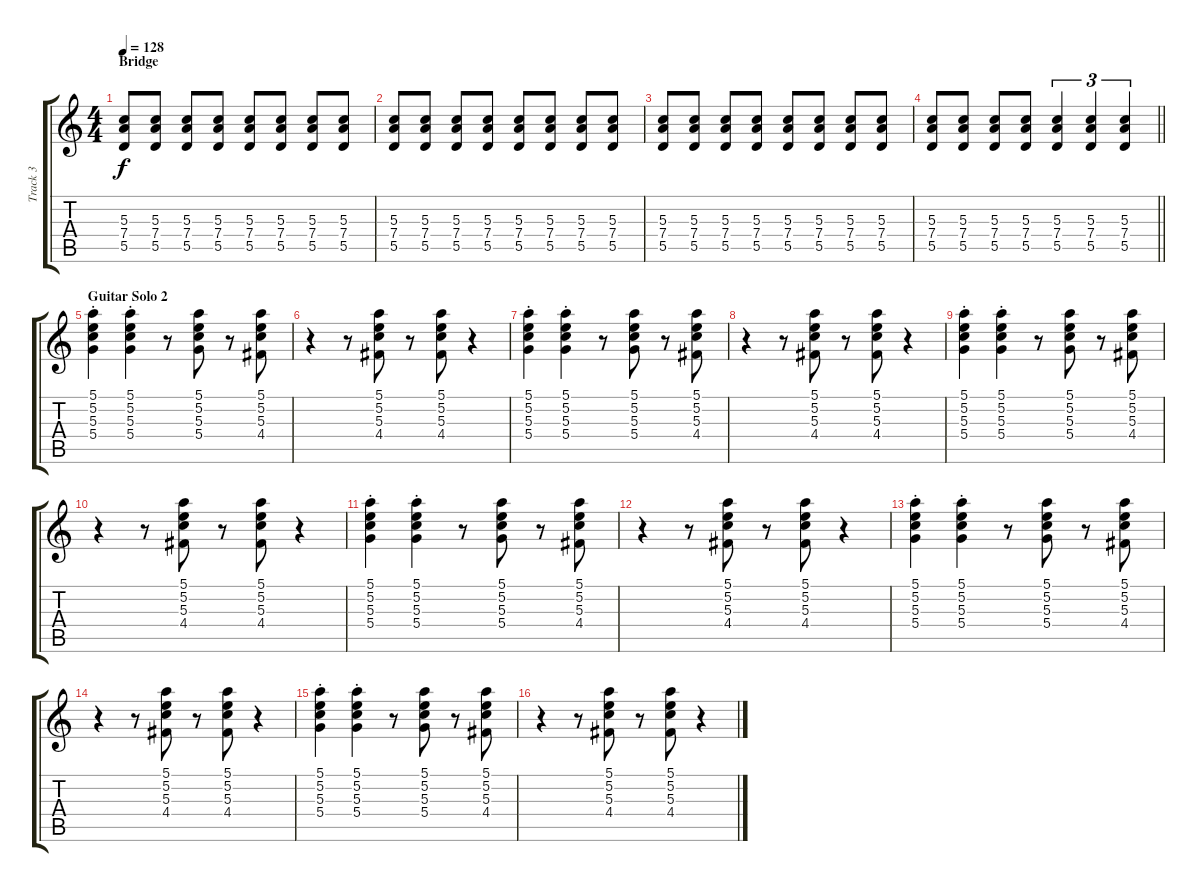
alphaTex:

\track ("Track 3" "Track 3") {instrument acousticguitarsteel}
\staff {score tabs}
\tuning (E4 B3 G3 D3 A2 E2) {hide}
\ts (4 4)
\section ("" "Bridge")
\tempo 128
\clef g2
\ks c
(5.3 7.4 5.5).8{dy f} (5.3 7.4 5.5).8 (5.3 7.4 5.5).8 (5.3 7.4 5.5).8 (5.3 7.4 5.5).8 (5.3 7.4 5.5).8 (5.3 7.4 5.5).8 (5.3 7.4 5.5).8 |
(5.3 7.4 5.5).8 (5.3 7.4 5.5).8 (5.3 7.4 5.5).8 (5.3 7.4 5.5).8 (5.3 7.4 5.5).8 (5.3 7.4 5.5).8 (5.3 7.4 5.5).8 (5.3 7.4 5.5).8 |
(5.3 7.4 5.5).8 (5.3 7.4 5.5).8 (5.3 7.4 5.5).8 (5.3 7.4 5.5).8 (5.3 7.4 5.5).8 (5.3 7.4 5.5).8 (5.3 7.4 5.5).8 (5.3 7.4 5.5).8 |
\barLineRight lightlight
(5.3 7.4 5.5).8 (5.3 7.4 5.5).8 (5.3 7.4 5.5).8 (5.3 7.4 5.5).8 (5.3 7.4 5.5).4{tu (3 2)} (5.3 7.4 5.5).4{tu (3 2)} (5.3 7.4 5.5).4{tu (3 2)} |
\section ("" "Guitar Solo 2")
(5.1{st} 5.2{st} 5.3{st} 5.4{st}).4 (5.1{st} 5.2{st} 5.3{st} 5.4{st}).4 r.8 (5.1 5.2 5.3 5.4).8 r.8 (5.1 5.2 5.3 4.4).8 |
r.4 r.8 (5.1 5.2 5.3 4.4).8 r.8 (5.1 5.2 5.3 4.4).8 r.4 |
(5.1{st} 5.2{st} 5.3{st} 5.4{st}).4 (5.1{st} 5.2{st} 5.3{st} 5.4{st}).4 r.8 (5.1 5.2 5.3 5.4).8 r.8 (5.1 5.2 5.3 4.4).8 |
r.4 r.8 (5.1 5.2 5.3 4.4).8 r.8 (5.1 5.2 5.3 4.4).8 r.4 |
(5.1{st} 5.2{st} 5.3{st} 5.4{st}).4 (5.1{st} 5.2{st} 5.3{st} 5.4{st}).4 r.8 (5.1 5.2 5.3 5.4).8 r.8 (5.1 5.2 5.3 4.4).8 |
r.4 r.8 (5.1 5.2 5.3 4.4).8 r.8 (5.1 5.2 5.3 4.4).8 r.4 |
(5.1{st} 5.2{st} 5.3{st} 5.4{st}).4 (5.1{st} 5.2{st} 5.3{st} 5.4{st}).4 r.8 (5.1 5.2 5.3 5.4).8 r.8 (5.1 5.2 5.3 4.4).8 |
r.4 r.8 (5.1 5.2 5.3 4.4).8 r.8 (5.1 5.2 5.3 4.4).8 r.4 |
(5.1{st} 5.2{st} 5.3{st} 5.4{st}).4 (5.1{st} 5.2{st} 5.3{st} 5.4{st}).4 r.8 (5.1 5.2 5.3 5.4).8 r.8 (5.1 5.2 5.3 4.4).8 |
r.4 r.8 (5.1 5.2 5.3 4.4).8 r.8 (5.1 5.2 5.3 4.4).8 r.4 |
(5.1{st} 5.2{st} 5.3{st} 5.4{st}).4 (5.1{st} 5.2{st} 5.3{st} 5.4{st}).4 r.8 (5.1 5.2 5.3 5.4).8 r.8 (5.1 5.2 5.3 4.4).8 |
r.4 r.8 (5.1 5.2 5.3 4.4).8 r.8 (5.1 5.2 5.3 4.4).8 r.4
